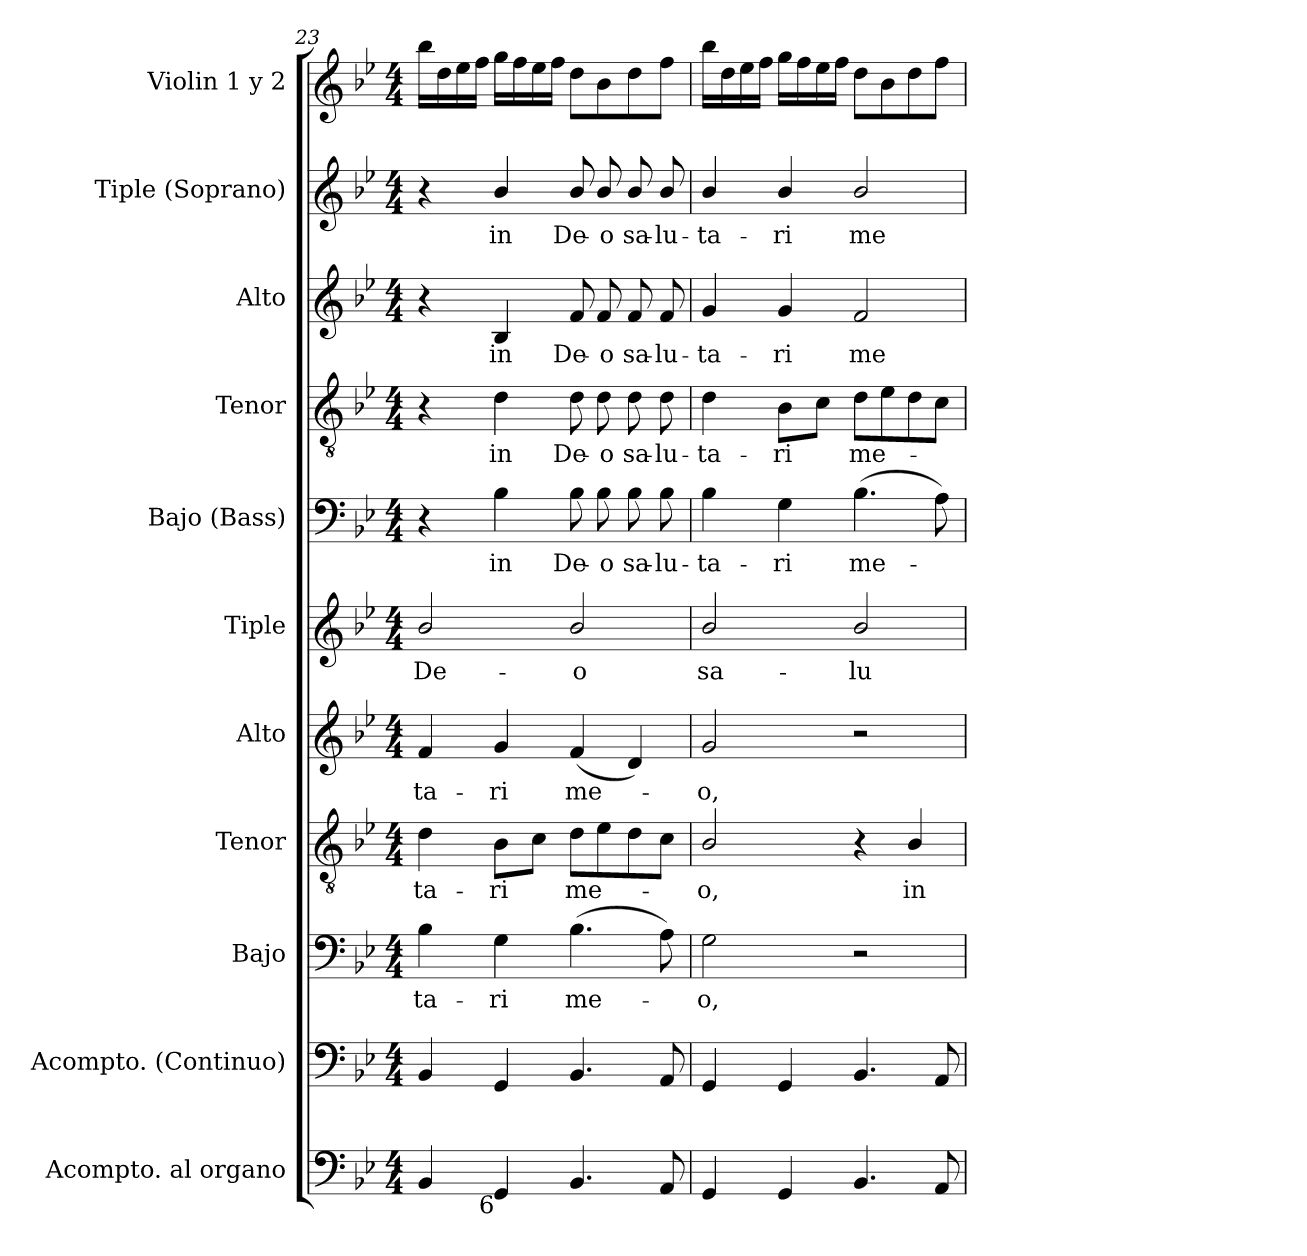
**kern	**kern	**kern	**text	**kern	**text	**kern	**text	**kern	**text	**kern	**text	**kern	**text	**kern	**text	**kern	**text	**kern
*part11	*part10	*part9	*part9	*part8	*part8	*part7	*part7	*part6	*part6	*part5	*part5	*part4	*part4	*part3	*part3	*part2	*part2	*part1
*staff11	*staff10	*staff9	*staff9	*staff8	*staff8	*staff7	*staff7	*staff6	*staff6	*staff5	*staff5	*staff4	*staff4	*staff3	*staff3	*staff2	*staff2	*staff1
*I"Acompto. al organo	*I"Acompto. (Continuo)	*I"Bajo	*	*I"Tenor	*	*I"Alto	*	*I"Tiple	*	*I"Bajo (Bass)	*	*I"Tenor	*	*I"Alto	*	*I"Tiple (Soprano)	*	*I"Violin  1 y 2
*I'Org.	*I'Cont.	*I'B.	*	*I'T.	*	*I'A.	*	*	*	*I'B.	*	*I'T.	*	*I'A.	*	*I'S.	*	*
*clefF4	*clefF4	*clefF4	*	*clefGv2	*	*clefG2	*	*clefG2	*	*clefF4	*	*clefGv2	*	*clefG2	*	*clefG2	*	*clefG2
*	*	*	*	*ITrd7c12	*	*	*	*	*	*	*	*ITrd7c12	*	*	*	*	*	*
*k[b-e-]	*k[b-e-]	*k[b-e-]	*	*k[b-e-]	*	*k[b-e-]	*	*k[b-e-]	*	*k[b-e-]	*	*k[b-e-]	*	*k[b-e-]	*	*k[b-e-]	*	*k[b-e-]
*B-:	*B-:	*B-:	*	*B-:	*	*B-:	*	*B-:	*	*B-:	*	*B-:	*	*B-:	*	*B-:	*	*B-:
*M4/4	*M4/4	*M4/4	*	*M4/4	*	*M4/4	*	*M4/4	*	*M4/4	*	*M4/4	*	*M4/4	*	*M4/4	*	*M4/4
=23	=23	=23	=23	=23	=23	=23	=23	=23	=23	=23	=23	=23	=23	=23	=23	=23	=23	=23
!	!	!	!LO:LY:b:color=#000000	!	!	!	!	!	!	!	!	!	!	!	!	!	!	!
!	!	!	!	!	!LO:LY:b:color=#000000	!	!	!	!	!	!	!	!	!	!	!	!	!
!	!	!	!	!	!	!	!LO:LY:b:color=#000000	!	!	!	!	!	!	!	!	!	!	!
!	!	!	!	!	!	!	!	!	!LO:LY:b:color=#000000	!	!	!	!	!	!	!	!	!
4BB-i/	4BB-i/	4B-i\	-ta-	4Di\	-ta-	4fi/	-ta-	2b-i/	De-	4r	.	4r	.	4r	.	4r	.	16bb-i\LL
.	.	.	.	.	.	.	.	.	.	.	.	.	.	.	.	.	.	16ddi\
.	.	.	.	.	.	.	.	.	.	.	.	.	.	.	.	.	.	16ee-i\
.	.	.	.	.	.	.	.	.	.	.	.	.	.	.	.	.	.	16ffi\JJ
!	!	!	!LO:LY:b:color=#000000	!	!	!	!	!	!	!	!	!	!	!	!	!	!	!
!	!	!	!	!	!LO:LY:b:color=#000000	!	!	!	!	!	!	!	!	!	!	!	!	!
!	!	!	!	!	!	!	!LO:LY:b:color=#000000	!	!	!	!	!	!	!	!	!	!	!
!	!	!	!	!	!	!	!	!	!	!	!LO:LY:b:color=#000000	!	!	!	!	!	!	!
!	!	!	!	!	!	!	!	!	!	!	!	!	!LO:LY:b:color=#000000	!	!	!	!	!
!	!	!	!	!	!	!	!	!	!	!	!	!	!	!	!LO:LY:b:color=#000000	!	!	!
!LO:TX:b:rj:t=6	!	!	!	!	!	!	!	!	!	!	!	!	!	!	!	!	!	!
!	!	!	!	!	!	!	!	!	!	!	!	!	!	!	!	!	!LO:LY:b:color=#000000	!
4GGi/	4GGi/	4Gi\	-ri	8BB-i\L	-ri	4gi/	-ri	.	.	4B-i\	in	4Di\	in	4B-i/	in	4b-i/	in	16ggi\LL
.	.	.	.	.	.	.	.	.	.	.	.	.	.	.	.	.	.	16ffi\
.	.	.	.	8Ci\J	.	.	.	.	.	.	.	.	.	.	.	.	.	16ee-i\
.	.	.	.	.	.	.	.	.	.	.	.	.	.	.	.	.	.	16ffi\JJ
!	!	!	!LO:LY:b:color=#000000	!	!	!	!	!	!	!	!	!	!	!	!	!	!	!
!	!	!	!	!	!LO:LY:b:color=#000000	!	!	!	!	!	!	!	!	!	!	!	!	!
!	!	!	!	!	!	!	!LO:LY:b:color=#000000	!	!	!	!	!	!	!	!	!	!	!
!	!	!	!	!	!	!	!	!	!LO:LY:b:color=#000000	!	!	!	!	!	!	!	!	!
!	!	!	!	!	!	!	!	!	!	!	!LO:LY:b:color=#000000	!	!	!	!	!	!	!
!	!	!	!	!	!	!	!	!	!	!	!	!	!LO:LY:b:color=#000000	!	!	!	!	!
!	!	!	!	!	!	!	!	!	!	!	!	!	!	!	!LO:LY:b:color=#000000	!	!	!
!	!	!	!	!	!	!	!	!	!	!	!	!	!	!	!	!	!LO:LY:b:color=#000000	!
4.BB-i/	4.BB-i/	(4.B-i\	me-	8Di\L	me-	(4fi/	me-	2b-i/	-o	8B-i\	De-	8Di\	De-	8fi/	De-	8b-i/	De-	8ddi\L
!	!	!	!	!	!	!	!	!	!	!	!LO:LY:b:color=#000000	!	!	!	!	!	!	!
!	!	!	!	!	!	!	!	!	!	!	!	!	!LO:LY:b:color=#000000	!	!	!	!	!
!	!	!	!	!	!	!	!	!	!	!	!	!	!	!	!LO:LY:b:color=#000000	!	!	!
!	!	!	!	!	!	!	!	!	!	!	!	!	!	!	!	!	!LO:LY:b:color=#000000	!
.	.	.	.	8E-i\	.	.	.	.	.	8B-i\	-o	8Di\	-o	8fi/	-o	8b-i/	-o	8b-i\
!	!	!	!	!	!	!	!	!	!	!	!LO:LY:b:color=#000000	!	!	!	!	!	!	!
!	!	!	!	!	!	!	!	!	!	!	!	!	!LO:LY:b:color=#000000	!	!	!	!	!
!	!	!	!	!	!	!	!	!	!	!	!	!	!	!	!LO:LY:b:color=#000000	!	!	!
!	!	!	!	!	!	!	!	!	!	!	!	!	!	!	!	!	!LO:LY:b:color=#000000	!
.	.	.	.	8Di\	.	4di/)	.	.	.	8B-i\	sa-	8Di\	sa-	8fi/	sa-	8b-i/	sa-	8ddi\
!	!	!	!	!	!	!	!	!	!	!	!LO:LY:b:color=#000000	!	!	!	!	!	!	!
!	!	!	!	!	!	!	!	!	!	!	!	!	!LO:LY:b:color=#000000	!	!	!	!	!
!	!	!	!	!	!	!	!	!	!	!	!	!	!	!	!LO:LY:b:color=#000000	!	!	!
!	!	!	!	!	!	!	!	!	!	!	!	!	!	!	!	!	!LO:LY:b:color=#000000	!
8AAi/	8AAi/	8Ai\)	.	8Ci\J	.	.	.	.	.	8B-i\	-lu-	8Di\	-lu-	8fi/	-lu-	8b-i/	-lu-	8ffi\J
!!LO:PB:g=z
=24	=24	=24	=24	=24	=24	=24	=24	=24	=24	=24	=24	=24	=24	=24	=24	=24	=24	=24
!	!	!	!LO:LY:b:color=#000000	!	!	!	!	!	!	!	!	!	!	!	!	!	!	!
!	!	!	!	!	!LO:LY:b:color=#000000	!	!	!	!	!	!	!	!	!	!	!	!	!
!	!	!	!	!	!	!	!LO:LY:b:color=#000000	!	!	!	!	!	!	!	!	!	!	!
!	!	!	!	!	!	!	!	!	!LO:LY:b:color=#000000	!	!	!	!	!	!	!	!	!
!	!	!	!	!	!	!	!	!	!	!	!LO:LY:b:color=#000000	!	!	!	!	!	!	!
!	!	!	!	!	!	!	!	!	!	!	!	!	!LO:LY:b:color=#000000	!	!	!	!	!
!	!	!	!	!	!	!	!	!	!	!	!	!	!	!	!LO:LY:b:color=#000000	!	!	!
!	!	!	!	!	!	!	!	!	!	!	!	!	!	!	!	!	!LO:LY:b:color=#000000	!
4GGi/	4GGi/	2Gi\	-o,	2BB-i/	-o,	2gi/	-o,	2b-i/	sa-	4B-i\	-ta-	4Di\	-ta-	4gi/	-ta-	4b-i/	-ta-	16bb-i\LL
.	.	.	.	.	.	.	.	.	.	.	.	.	.	.	.	.	.	16ddi\
.	.	.	.	.	.	.	.	.	.	.	.	.	.	.	.	.	.	16ee-i\
.	.	.	.	.	.	.	.	.	.	.	.	.	.	.	.	.	.	16ffi\JJ
!	!	!	!	!	!	!	!	!	!	!	!LO:LY:b:color=#000000	!	!	!	!	!	!	!
!	!	!	!	!	!	!	!	!	!	!	!	!	!LO:LY:b:color=#000000	!	!	!	!	!
!	!	!	!	!	!	!	!	!	!	!	!	!	!	!	!LO:LY:b:color=#000000	!	!	!
!	!	!	!	!	!	!	!	!	!	!	!	!	!	!	!	!	!LO:LY:b:color=#000000	!
4GGi/	4GGi/	.	.	.	.	.	.	.	.	4Gi\	-ri	8BB-i\L	-ri	4gi/	-ri	4b-i/	-ri	16ggi\LL
.	.	.	.	.	.	.	.	.	.	.	.	.	.	.	.	.	.	16ffi\
.	.	.	.	.	.	.	.	.	.	.	.	8Ci\J	.	.	.	.	.	16ee-i\
.	.	.	.	.	.	.	.	.	.	.	.	.	.	.	.	.	.	16ffi\JJ
!	!	!	!	!	!	!	!	!	!LO:LY:b:color=#000000	!	!	!	!	!	!	!	!	!
!	!	!	!	!	!	!	!	!	!	!	!LO:LY:b:color=#000000	!	!	!	!	!	!	!
!	!	!	!	!	!	!	!	!	!	!	!	!	!LO:LY:b:color=#000000	!	!	!	!	!
!	!	!	!	!	!	!	!	!	!	!	!	!	!	!	!LO:LY:b:color=#000000	!	!	!
!	!	!	!	!	!	!	!	!	!	!	!	!	!	!	!	!	!LO:LY:b:color=#000000	!
4.BB-i/	4.BB-i/	2r	.	4r	.	2r	.	2b-i/	-lu-	(4.B-i\	me-	8Di\L	me-	2fi/	me-	2b-i/	me-	8ddi\L
.	.	.	.	.	.	.	.	.	.	.	.	8E-i\	.	.	.	.	.	8b-i\
!	!	!	!	!	!LO:LY:b:color=#000000	!	!	!	!	!	!	!	!	!	!	!	!	!
.	.	.	.	4BB-i/	in	.	.	.	.	.	.	8Di\	.	.	.	.	.	8ddi\
8AAi/	8AAi/	.	.	.	.	.	.	.	.	8Ai\)	.	8Ci\J	.	.	.	.	.	8ffi\J
=	=	=	=	=	=	=	=	=	=	=	=	=	=	=	=	=	=	=
*-	*-	*-	*-	*-	*-	*-	*-	*-	*-	*-	*-	*-	*-	*-	*-	*-	*-	*-
